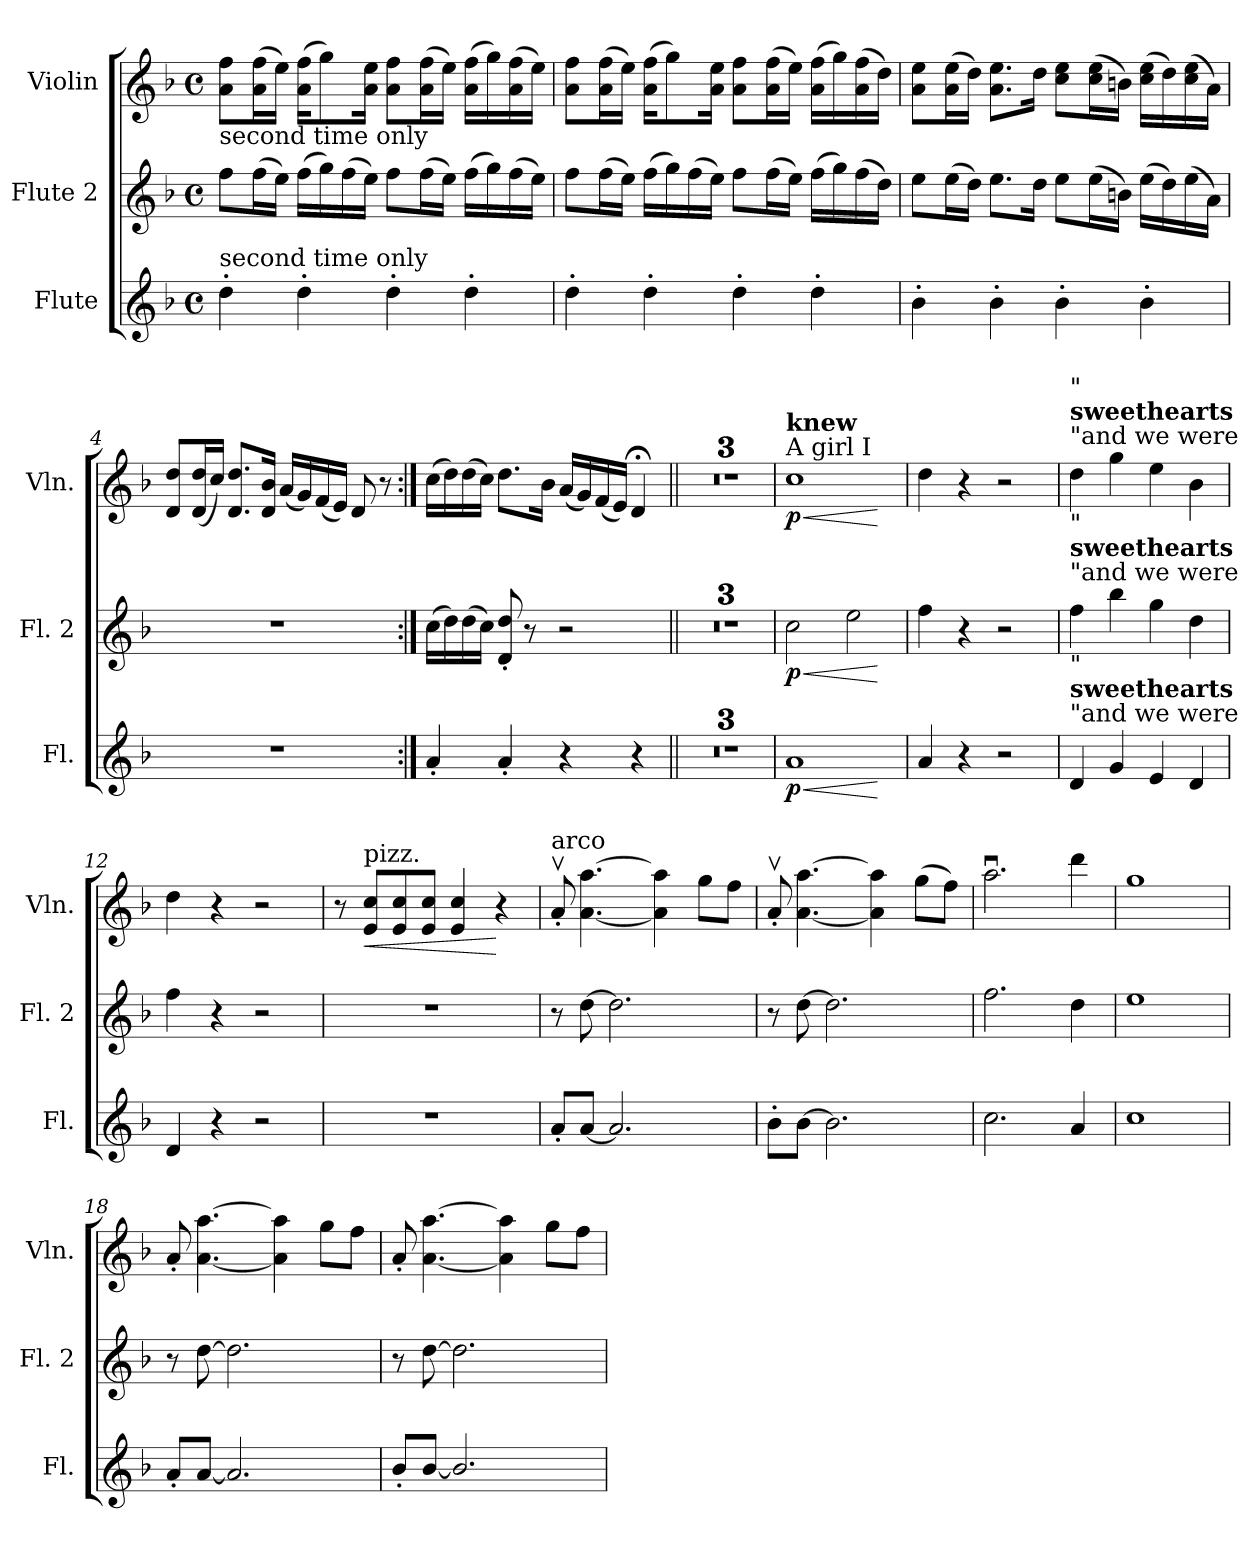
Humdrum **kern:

**kern	**dynam	**kern	**dynam	**kern	**dynam
*part3	*part3	*part2	*part2	*part1	*part1
*staff3	*staff3	*staff2	*staff2	*staff1	*staff1
*I"Flute	*	*I"Flute 2	*	*I"Violin	*
*I'Fl.	*	*I'Fl. 2	*	*I'Vln.	*
*clefG2	*	*clefG2	*	*clefG2	*
*k[b-]	*	*k[b-]	*	*k[b-]	*
*M4/4	*	*M4/4	*	*M4/4	*
*met(c)	*	*met(c)	*	*met(c)	*
*MM110	*	*MM110	*	*MM110	*
=1	=1	=1	=1	=1	=1
!	!	!LO:TX:a:t=second time only	!	!	!
!LO:TX:a:t=second time only	!	!	!	!	!
4dd'\	.	8ff\L	.	8a\ 8ff\L	.
.	.	(>16ff\L	.	(>16a\ 16ff\L	.
.	.	16ee\JJ)	.	16ee\JJ)	.
4dd'\	.	(>16ff\LL	.	(>16a\ 16ff\KL	.
.	.	16gg\)	.	8gg\)	.
.	.	(>16ff\	.	.	.
.	.	16ee\JJ)	.	16a\ 16ee\Jk	.
4dd'\	.	8ff\L	.	8a\ 8ff\L	.
.	.	(>16ff\L	.	(>16a\ 16ff\L	.
.	.	16ee\JJ)	.	16ee\JJ)	.
4dd'\	.	(>16ff\LL	.	(>16a\ 16ff\LL	.
.	.	16gg\)	.	16gg\)	.
.	.	(>16ff\	.	(>16a\ 16ff\	.
.	.	16ee\JJ)	.	16ee\JJ)	.
=2	=2	=2	=2	=2	=2
4dd'\	.	8ff\L	.	8a\ 8ff\L	.
.	.	(>16ff\L	.	(>16a\ 16ff\L	.
.	.	16ee\JJ)	.	16ee\JJ)	.
4dd'\	.	(>16ff\LL	.	(>16a\ 16ff\KL	.
.	.	16gg\)	.	8gg\)	.
.	.	(>16ff\	.	.	.
.	.	16ee\JJ)	.	16a\ 16ee\Jk	.
4dd'\	.	8ff\L	.	8a\ 8ff\L	.
.	.	(>16ff\L	.	(>16a\ 16ff\L	.
.	.	16ee\JJ)	.	16ee\JJ)	.
4dd'\	.	(>16ff\LL	.	(>16a\ 16ff\LL	.
.	.	16gg\)	.	16gg\)	.
.	.	(>16ff\	.	(>16a\ 16ff\	.
.	.	16dd\JJ)	.	16dd\JJ)	.
!!LO:LB:g=z
=3	=3	=3	=3	=3	=3
4b-'\	.	8ee\L	.	8a\ 8ee\L	.
.	.	(>16ee\L	.	(>16a\ 16ee\L	.
.	.	16dd\JJ)	.	16dd\JJ)	.
4b-'\	.	8.ee\L	.	8.a\ 8.ee\L	.
.	.	16dd\Jk	.	16dd\Jk	.
4b-'\	.	8ee\L	.	8cc\ 8ee\L	.
.	.	(>16ee\L	.	(>16cc\ 16ee\L	.
.	.	16bn\JJ)	.	16bn\JJ)	.
4b-'\	.	(>16ee\LL	.	(>16cc\ 16ee\LL	.
.	.	16dd\)	.	16dd\)	.
.	.	(>16ee\	.	(>16cc\ 16ee\	.
.	.	16a\JJ)	.	16a\JJ)	.
=4	=4	=4	=4	=4	=4
1r	.	1r	.	8d/ 8dd/L	.
.	.	.	.	(<16d/ 16dd/L	.
.	.	.	.	16cc/JJ)	.
.	.	.	.	8.d/ 8.dd/L	.
.	.	.	.	16d/ 16b-/Jk	.
.	.	.	.	(<16a/LL	.
.	.	.	.	16g/)	.
.	.	.	.	(<16f/	.
.	.	.	.	16e/JJ)	.
.	.	.	.	8d/	.
.	.	.	.	8r	.
=5:|!	=5:|!	=5:|!	=5:|!	=5:|!	=5:|!
4a'/	.	(>16cc\LL	.	(>16cc\LL	.
.	.	16dd\)	.	16dd\)	.
.	.	(>16dd\	.	(>16dd\	.
.	.	16cc\JJ)	.	16cc\JJ)	.
4a'/	.	8d/' 8dd/'	.	8.dd\L	.
.	.	8r	.	.	.
.	.	.	.	16b-\Jk	.
4r	.	2r	.	(<16a/LL	.
.	.	.	.	16g/)	.
.	.	.	.	(<16f/	.
.	.	.	.	16e/JJ)	.
4r	.	.	.	4d;</	.
!!LO:LB:g=z
=6||	=6||	=6||	=6||	=6||	=6||
1r	.	1r	.	1r	.
=7	=7	=7	=7	=7	=7
1r	.	1r	.	1r	.
=8	=8	=8	=8	=8	=8
1r	.	1r	.	1r	.
=9	=9	=9	=9	=9	=9
!	!	!	!	!LO:TX:a:t=A girl I	!
!	!	!	!	!LO:TX:a:B:t=knew	!
!	!LO:HP:b	!	!LO:HP:b	!	!LO:HP:b
!	!LO:DY:n=1:b	!	!LO:DY:n=1:b	!	!LO:DY:n=1:b
1a	< p	2cc\	< p	1cc	< p
.	.	2ee\	.	.	.
.	[	.	[	.	[
=10	=10	=10	=10	=10	=10
4a/	.	4ff\	.	4dd\	.
4r	.	4r	.	4r	.
2r	.	2r	.	2r	.
=11	=11	=11	=11	=11	=11
!	!	!	!	!LO:TX:a:t="and we were	!
!	!	!	!	!LO:TX:a:B:t=sweethearts	!
!	!	!	!	!LO:TX:a:t="	!
!	!	!LO:TX:a:t="and we were	!	!	!
!	!	!LO:TX:a:B:t=sweethearts	!	!	!
!	!	!LO:TX:a:t="	!	!	!
!LO:TX:a:t="and we were	!	!	!	!	!
!LO:TX:a:B:t=sweethearts	!	!	!	!	!
!LO:TX:a:t="	!	!	!	!	!
4d/	.	4ff\	.	4dd\	.
4g/	.	4bb-\	.	4gg\	.
4e/	.	4gg\	.	4ee\	.
4d/	.	4dd\	.	4b-\	.
=12	=12	=12	=12	=12	=12
4d/	.	4ff\	.	4dd\	.
4r	.	4r	.	4r	.
2r	.	2r	.	2r	.
!!LO:LB:g=z
=13	=13	=13	=13	=13	=13
1r	.	1r	.	8r	.
!	!	!	!	!LO:TX:a:t=pizz.	!
!	!	!	!	!	!LO:HP:b
.	.	.	.	8e/ 8cc/L	<
.	.	.	.	8e/ 8cc/	.
.	.	.	.	8e/ 8cc/J	.
.	.	.	.	4e/ 4cc/	.
.	.	.	.	4r	[
=14	=14	=14	=14	=14	=14
!	!	!	!	!LO:TX:a:t=arco	!
8a'/L	.	8r	.	8av'/	.
[8a/J	.	[8dd\	.	[4.a\ [4.aa\	.
2.a/]	.	2.dd\]	.	.	.
.	.	.	.	4a\] 4aa\]	.
.	.	.	.	8gg\L	.
.	.	.	.	8ff\J	.
=15	=15	=15	=15	=15	=15
8b-'\L	.	8r	.	8av'/	.
[8b-\J	.	[8dd\	.	[4.a\ [4.aa\	.
2.b-\]	.	2.dd\]	.	.	.
.	.	.	.	4a\] 4aa\]	.
.	.	.	.	(>8gg\L	.
.	.	.	.	8ff\J)	.
=16	=16	=16	=16	=16	=16
2.cc\	.	2.ff\	.	2.aau\	.
4a/	.	4dd\	.	4ddd\	.
=17	=17	=17	=17	=17	=17
1cc	.	1ee	.	1gg	.
=18	=18	=18	=18	=18	=18
8a'/L	.	8r	.	8a'/	.
[8a/J	.	[8dd\	.	[4.a\ [4.aa\	.
2.a/]	.	2.dd\]	.	.	.
.	.	.	.	4a\] 4aa\]	.
.	.	.	.	8gg\L	.
.	.	.	.	8ff\J	.
!!LO:PB:g=z
=19	=19	=19	=19	=19	=19
8b-'/L	.	8r	.	8a'/	.
[8b-/J	.	[8dd\	.	[4.a\ [4.aa\	.
2.b-/]	.	2.dd\]	.	.	.
.	.	.	.	4a\] 4aa\]	.
.	.	.	.	8gg\L	.
.	.	.	.	8ff\J	.
=	=	=	=	=	=
*-	*-	*-	*-	*-	*-
